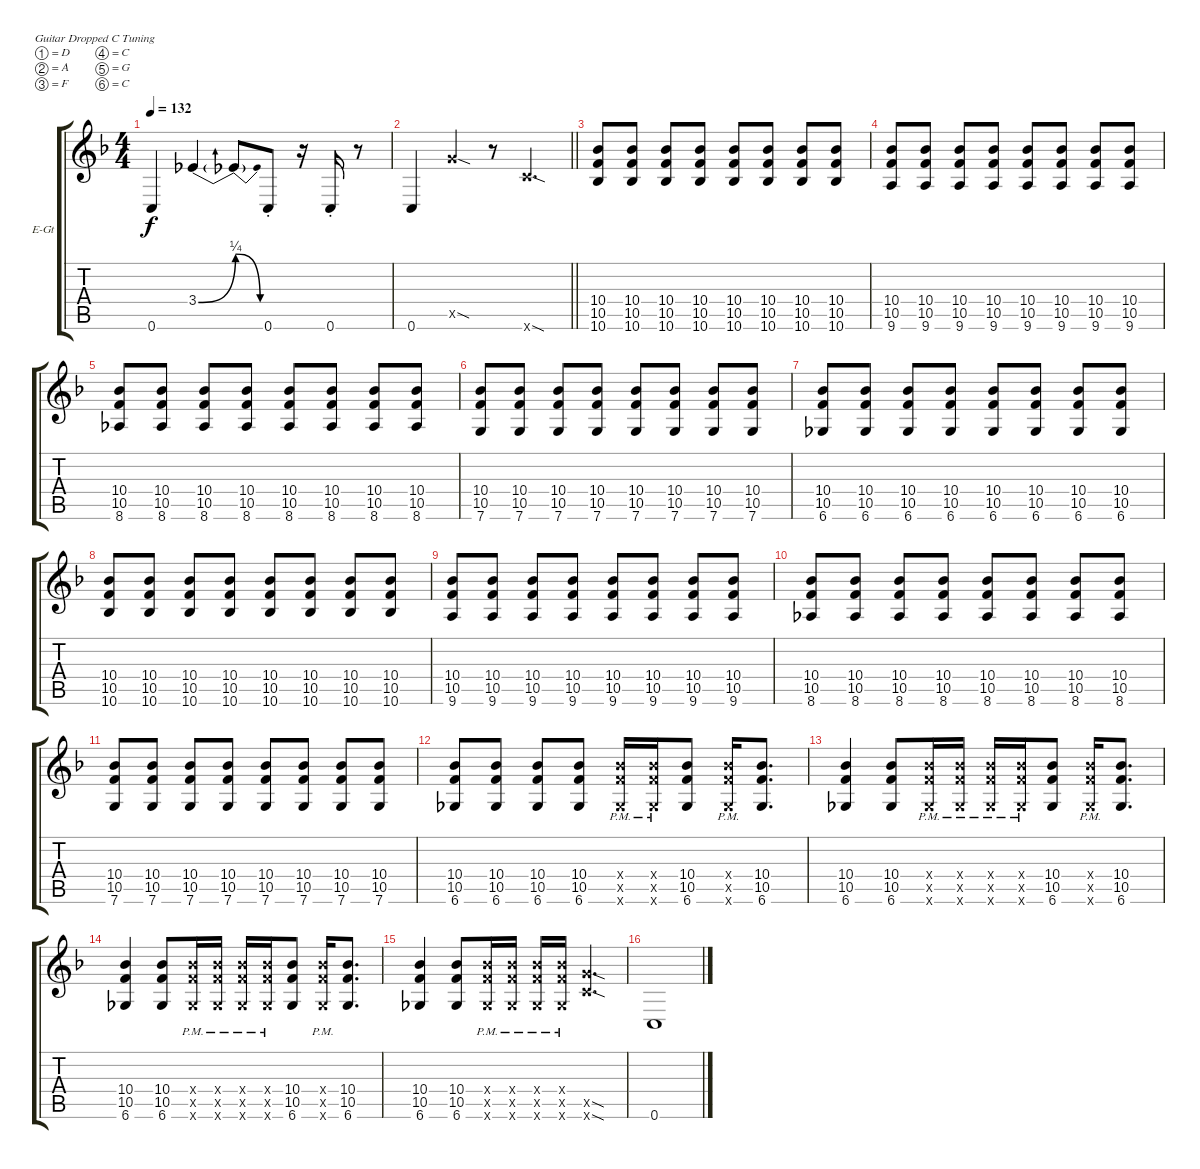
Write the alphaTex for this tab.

\bracketExtendMode groupsimilarinstruments
\firstSystemTrackNameOrientation horizontal
\otherSystemsTrackNameOrientation horizontal
\track ("Untitled" "E-Gt") {instrument overdrivenguitar}
\staff {score tabs}
\tuning (D4 A3 F3 C3 G2 C2)
\ts (4 4)
\tempo 132
\clef g2
\ks f
0.6.4{dy f} 3.4{be (bend 0 0 60 1)}.4 3.4{be (release 0 1 60 0) t}.8 0.6{st}.8 r.16 0.6{st}.16 r.8 |
\barLineRight lightlight
0.6.4 12.5{sod x}.4 r.8 12.6{sod x}.4{d} |
(10.4 10.5 10.6).8 (10.4 10.5 10.6).8 (10.4 10.5 10.6).8 (10.4 10.5 10.6).8 (10.4 10.5 10.6).8 (10.4 10.5 10.6).8 (10.4 10.5 10.6).8 (10.4 10.5 10.6).8 |
(10.4 10.5 9.6).8 (10.4 10.5 9.6).8 (10.4 10.5 9.6).8 (10.4 10.5 9.6).8 (10.4 10.5 9.6).8 (10.4 10.5 9.6).8 (10.4 10.5 9.6).8 (10.4 10.5 9.6).8 |
(10.4 10.5 8.6).8 (10.4 10.5 8.6).8 (10.4 10.5 8.6).8 (10.4 10.5 8.6).8 (10.4 10.5 8.6).8 (10.4 10.5 8.6).8 (10.4 10.5 8.6).8 (10.4 10.5 8.6).8 |
(10.4 10.5 7.6).8 (10.4 10.5 7.6).8 (10.4 10.5 7.6).8 (10.4 10.5 7.6).8 (10.4 10.5 7.6).8 (10.4 10.5 7.6).8 (10.4 10.5 7.6).8 (10.4 10.5 7.6).8 |
(10.4 10.5 6.6).8 (10.4 10.5 6.6).8 (10.4 10.5 6.6).8 (10.4 10.5 6.6).8 (10.4 10.5 6.6).8 (10.4 10.5 6.6).8 (10.4 10.5 6.6).8 (10.4 10.5 6.6).8 |
(10.4 10.5 10.6).8 (10.4 10.5 10.6).8 (10.4 10.5 10.6).8 (10.4 10.5 10.6).8 (10.4 10.5 10.6).8 (10.4 10.5 10.6).8 (10.4 10.5 10.6).8 (10.4 10.5 10.6).8 |
(10.4 10.5 9.6).8 (10.4 10.5 9.6).8 (10.4 10.5 9.6).8 (10.4 10.5 9.6).8 (10.4 10.5 9.6).8 (10.4 10.5 9.6).8 (10.4 10.5 9.6).8 (10.4 10.5 9.6).8 |
(10.4 10.5 8.6).8 (10.4 10.5 8.6).8 (10.4 10.5 8.6).8 (10.4 10.5 8.6).8 (10.4 10.5 8.6).8 (10.4 10.5 8.6).8 (10.4 10.5 8.6).8 (10.4 10.5 8.6).8 |
(10.4 10.5 7.6).8 (10.4 10.5 7.6).8 (10.4 10.5 7.6).8 (10.4 10.5 7.6).8 (10.4 10.5 7.6).8 (10.4 10.5 7.6).8 (10.4 10.5 7.6).8 (10.4 10.5 7.6).8 |
(10.4 10.5 6.6).8 (10.4 10.5 6.6).8 (10.4 10.5 6.6).8 (10.4 10.5 6.6).8 (10.4{pm x} 10.5{pm x} 6.6{pm x}).16 (10.4{pm x} 10.5{pm x} 6.6{pm x}).16 (10.4 10.5 6.6).8 (10.4{pm x} 10.5{pm x} 6.6{pm x}).16 (10.4 10.5 6.6).8{d} |
(10.4 10.5 6.6).4 (10.4 10.5 6.6).8 (10.4{pm x} 10.5{pm x} 6.6{pm x}).16 (10.4{pm x} 10.5{pm x} 6.6{pm x}).16 (10.4{pm x} 10.5{pm x} 6.6{pm x}).16 (10.4{pm x} 10.5{pm x} 6.6{pm x}).16 (10.4 10.5 6.6).8 (10.4{pm x} 10.5{pm x} 6.6{pm x}).16 (10.4 10.5 6.6).8{d} |
(10.4 10.5 6.6).4 (10.4 10.5 6.6).8 (10.4{pm x} 10.5{pm x} 6.6{pm x}).16 (10.4{pm x} 10.5{pm x} 6.6{pm x}).16 (10.4{pm x} 10.5{pm x} 6.6{pm x}).16 (10.4{pm x} 10.5{pm x} 6.6{pm x}).16 (10.4 10.5 6.6).8 (10.4{pm x} 10.5{pm x} 6.6{pm x}).16 (10.4 10.5 6.6).8{d} |
(10.4 10.5 6.6).4 (10.4 10.5 6.6).8 (10.4{pm x} 10.5{pm x} 6.6{pm x}).16 (10.4{pm x} 10.5{pm x} 6.6{pm x}).16 (10.4{pm x} 10.5{pm x} 6.6{pm x}).16 (10.4{pm x} 10.5{pm x} 6.6{pm x}).16 (12.5{sod x} 12.6{sod x}).4{d} |
0.6.1
